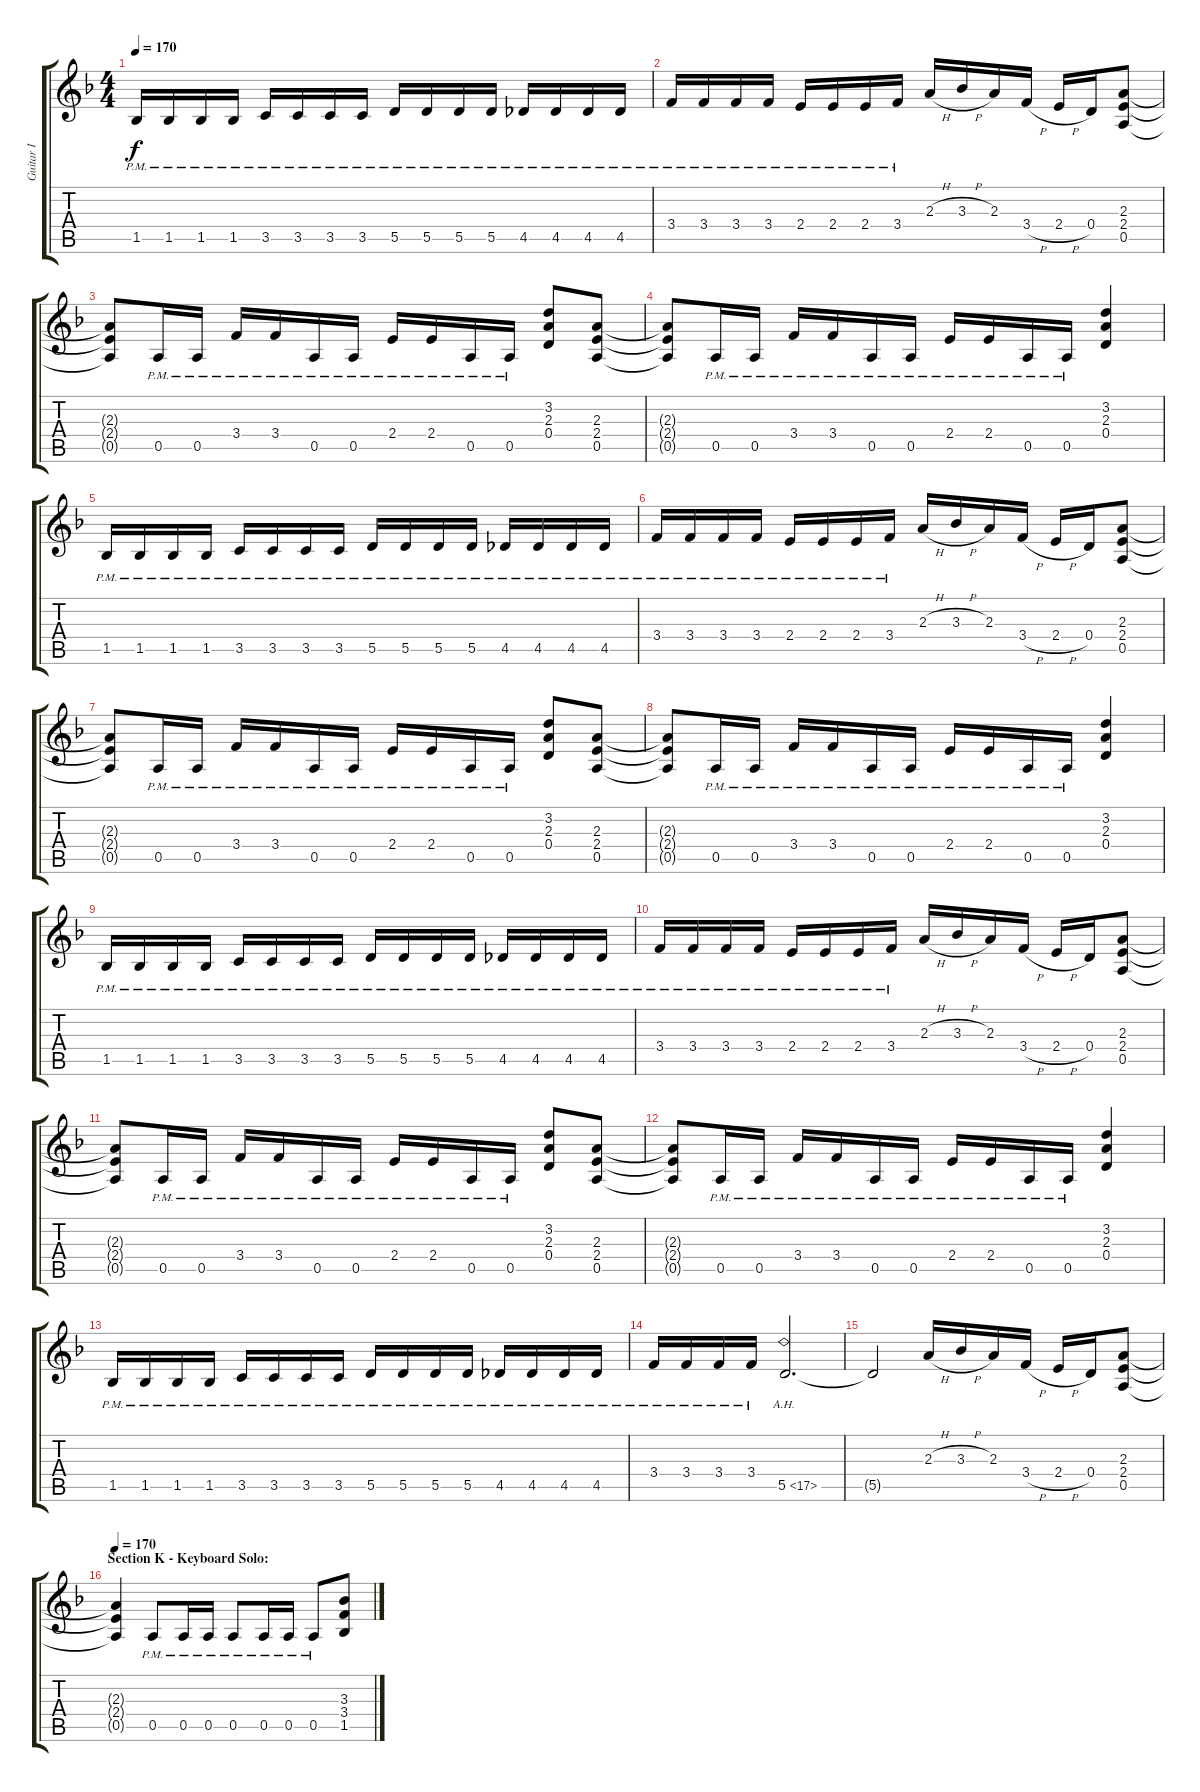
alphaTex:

\track ("Guitar I" "Guitar I") {instrument overdrivenguitar}
\staff {score tabs}
\tuning (E4 B3 G3 D3 A2 E2) {hide}
\ts (4 4)
\tempo 170
\clef g2
\ks f
1.5{pm}.16{dy f} 1.5{pm}.16 1.5{pm}.16 1.5{pm}.16 3.5{pm}.16 3.5{pm}.16 3.5{pm}.16 3.5{pm}.16 5.5{pm}.16 5.5{pm}.16 5.5{pm}.16 5.5{pm}.16 4.5{pm}.16 4.5{pm}.16 4.5{pm}.16 4.5{pm}.16 |
3.4{pm}.16 3.4{pm}.16 3.4{pm}.16 3.4{pm}.16 2.4{pm}.16 2.4{pm}.16 2.4{pm}.16 3.4{pm}.16 2.3{h}.16 3.3{h}.16 2.3.16 3.4{h}.16 2.4{h}.16 0.4.16 (2.3 2.4 0.5).8 |
(2.3{t} 2.4{t} 0.5{t}).8 0.5{pm}.16 0.5{pm}.16 3.4{pm}.16 3.4{pm}.16 0.5{pm}.16 0.5{pm}.16 2.4{pm}.16 2.4{pm}.16 0.5{pm}.16 0.5{pm}.16 (3.2 2.3 0.4).8 (2.3 2.4 0.5).8 |
(2.3{t} 2.4{t} 0.5{t}).8 0.5{pm}.16 0.5{pm}.16 3.4{pm}.16 3.4{pm}.16 0.5{pm}.16 0.5{pm}.16 2.4{pm}.16 2.4{pm}.16 0.5{pm}.16 0.5{pm}.16 (3.2 2.3 0.4).4 |
1.5{pm}.16 1.5{pm}.16 1.5{pm}.16 1.5{pm}.16 3.5{pm}.16 3.5{pm}.16 3.5{pm}.16 3.5{pm}.16 5.5{pm}.16 5.5{pm}.16 5.5{pm}.16 5.5{pm}.16 4.5{pm}.16 4.5{pm}.16 4.5{pm}.16 4.5{pm}.16 |
3.4{pm}.16 3.4{pm}.16 3.4{pm}.16 3.4{pm}.16 2.4{pm}.16 2.4{pm}.16 2.4{pm}.16 3.4{pm}.16 2.3{h}.16 3.3{h}.16 2.3.16 3.4{h}.16 2.4{h}.16 0.4.16 (2.3 2.4 0.5).8 |
(2.3{t} 2.4{t} 0.5{t}).8 0.5{pm}.16 0.5{pm}.16 3.4{pm}.16 3.4{pm}.16 0.5{pm}.16 0.5{pm}.16 2.4{pm}.16 2.4{pm}.16 0.5{pm}.16 0.5{pm}.16 (3.2 2.3 0.4).8 (2.3 2.4 0.5).8 |
(2.3{t} 2.4{t} 0.5{t}).8 0.5{pm}.16 0.5{pm}.16 3.4{pm}.16 3.4{pm}.16 0.5{pm}.16 0.5{pm}.16 2.4{pm}.16 2.4{pm}.16 0.5{pm}.16 0.5{pm}.16 (3.2 2.3 0.4).4 |
1.5{pm}.16 1.5{pm}.16 1.5{pm}.16 1.5{pm}.16 3.5{pm}.16 3.5{pm}.16 3.5{pm}.16 3.5{pm}.16 5.5{pm}.16 5.5{pm}.16 5.5{pm}.16 5.5{pm}.16 4.5{pm}.16 4.5{pm}.16 4.5{pm}.16 4.5{pm}.16 |
3.4{pm}.16 3.4{pm}.16 3.4{pm}.16 3.4{pm}.16 2.4{pm}.16 2.4{pm}.16 2.4{pm}.16 3.4{pm}.16 2.3{h}.16 3.3{h}.16 2.3.16 3.4{h}.16 2.4{h}.16 0.4.16 (2.3 2.4 0.5).8 |
(2.3{t} 2.4{t} 0.5{t}).8 0.5{pm}.16 0.5{pm}.16 3.4{pm}.16 3.4{pm}.16 0.5{pm}.16 0.5{pm}.16 2.4{pm}.16 2.4{pm}.16 0.5{pm}.16 0.5{pm}.16 (3.2 2.3 0.4).8 (2.3 2.4 0.5).8 |
(2.3{t} 2.4{t} 0.5{t}).8 0.5{pm}.16 0.5{pm}.16 3.4{pm}.16 3.4{pm}.16 0.5{pm}.16 0.5{pm}.16 2.4{pm}.16 2.4{pm}.16 0.5{pm}.16 0.5{pm}.16 (3.2 2.3 0.4).4 |
1.5{pm}.16 1.5{pm}.16 1.5{pm}.16 1.5{pm}.16 3.5{pm}.16 3.5{pm}.16 3.5{pm}.16 3.5{pm}.16 5.5{pm}.16 5.5{pm}.16 5.5{pm}.16 5.5{pm}.16 4.5{pm}.16 4.5{pm}.16 4.5{pm}.16 4.5{pm}.16 |
3.4{pm}.16 3.4{pm}.16 3.4{pm}.16 3.4{pm}.16 5.5{ah 12}.2{d} |
5.5{t}.2 2.3{h}.16 3.3{h}.16 2.3.16 3.4{h}.16 2.4{h}.16 0.4.16 (2.3 2.4 0.5).8 |
\section ("" "Section K - Keyboard Solo:")
\tempo 170
(2.3{t} 2.4{t} 0.5{t}).4 0.5{pm}.8 0.5{pm}.16 0.5{pm}.16 0.5{pm}.8 0.5{pm}.16 0.5{pm}.16 0.5{pm}.8 (3.3 3.4 1.5).8
